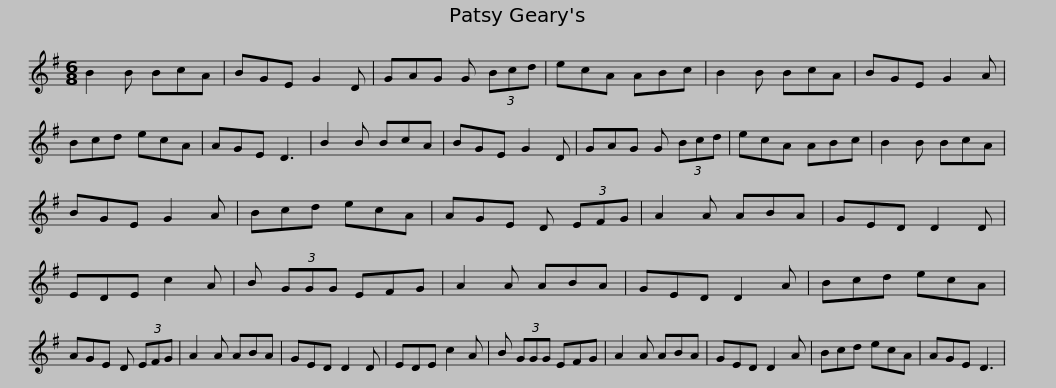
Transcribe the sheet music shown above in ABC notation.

X:1
L:1/8
M:6/8
I:linebreak $
K:G
V:1 treble
V:1
 B2 B BcA | BGE G2 D | GAG G (3Bcd | ecA ABc | B2 B BcA | %5
 BGE G2 A | Bcd ecA | AGE D3 |$ B2 B BcA | BGE G2 D | %10
 GAG G (3Bcd | ecA ABc | B2 B BcA | BGE G2 A | Bcd ecA |$ %15
 AGE D (3EFG | A2 A ABA | GED D2 D | EDE c2 A | B (3GGG EFG | %20
 A2 A ABA | GED D2 A |$ Bcd ecA | AGE D (3EFG | A2 A ABA | %25
 GED D2 D | EDE c2 A | B (3GGG EFG | A2 A ABA |$ GED D2 A | %30
 Bcd ecA | AGE D3 | %32
